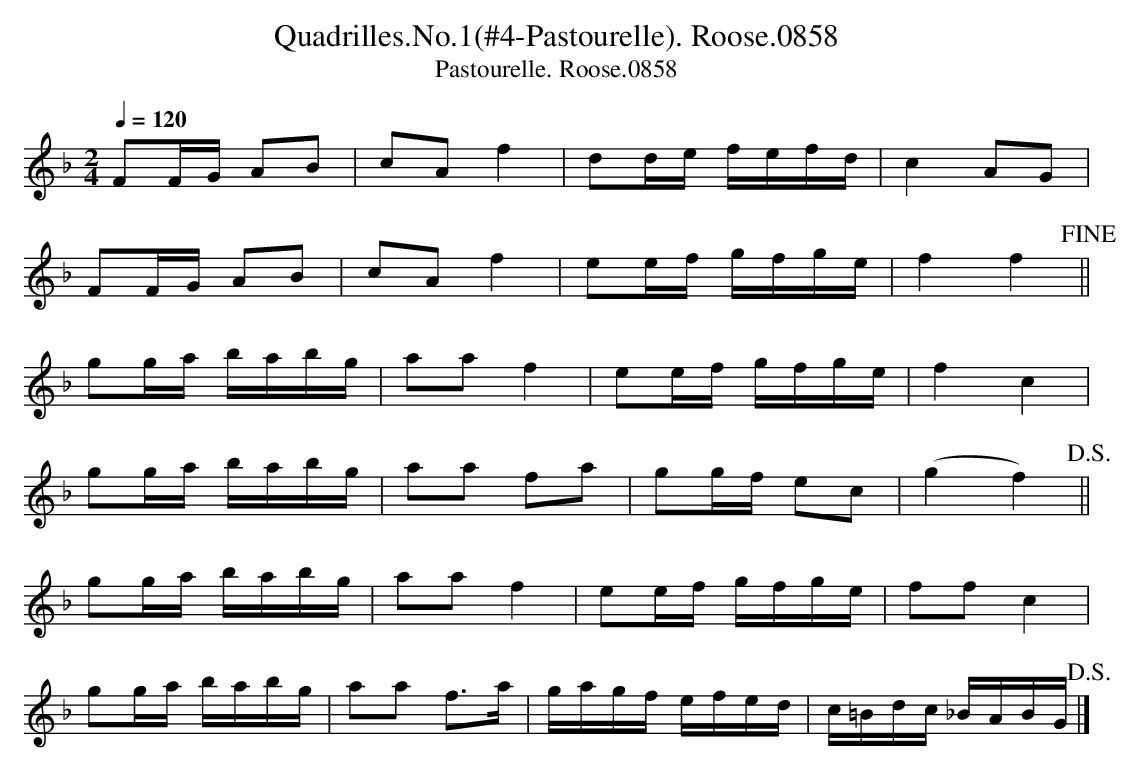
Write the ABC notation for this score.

X:1
T:Quadrilles.No.1(#4-Pastourelle). Roose.0858
T:Pastourelle. Roose.0858
M:2/4
L:1/8
Q:1/4=120
K:F clef=treble
FF/G/ AB|cAf2|dd/e/ f/e/f/d/|c2AG|
FF/G/ AB|cAf2|ee/f/ g/f/g/e/| f2f2!fine!||
gg/a/ b/a/b/g/|aa f2|ee/f/ g/f/g/e/|f2c2|
gg/a/ b/a/b/g/|aa fa|gg/f/ ec|(g2f2)!D.S.!||
gg/a/ b/a/b/g/|aa f2|ee/f/ g/f/g/e/|ffc2|
gg/a/ b/a/b/g/|aa f>a|g/a/g/f/ e/f/e/d/|c/=B/d/c/ _B/A/B/G/!D.S.!|]
